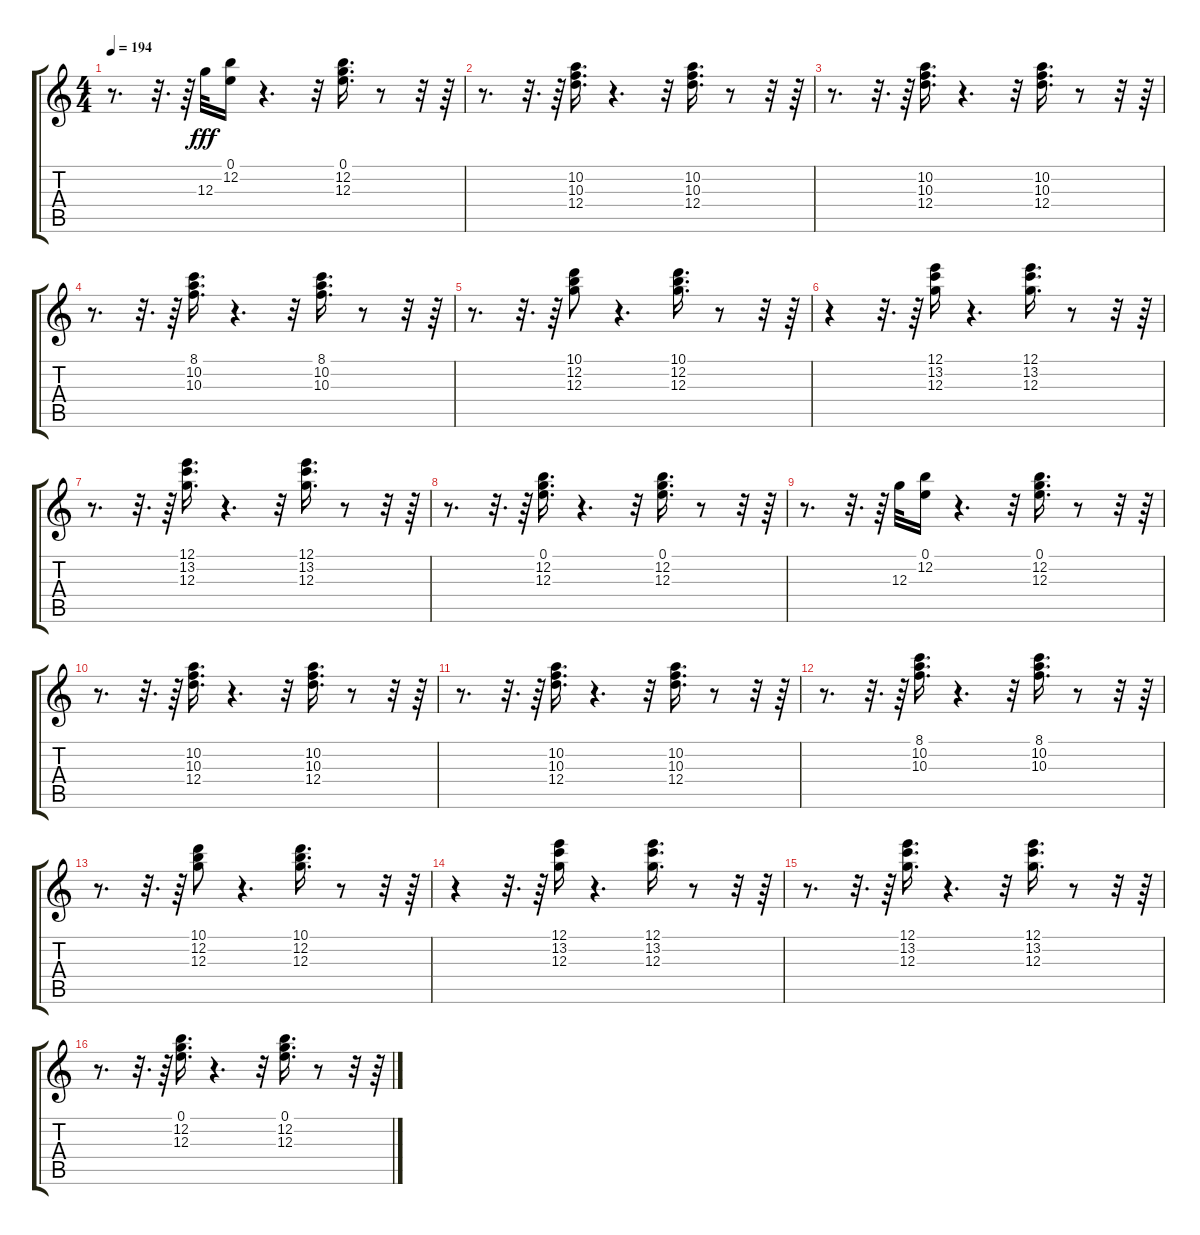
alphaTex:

\track "" {instrument electricguitarclean}
\staff {score tabs}
\tuning (E4 B3 G3 D3 A2 E2) {hide}
\ts (4 4)
\tempo 194
\clef g2
\ks c
r.8{d dy fff} r.32{d} r.64 12.3.32 (0.1 12.2).16 r.4{d} r.32 (0.1 12.2 12.3).16{d} r.8 r.32 r.64 |
r.8{d} r.32{d} r.64 (10.2 10.3 12.4).16{d} r.4{d} r.32 (10.2 10.3 12.4).16{d} r.8 r.32 r.64 |
r.8{d} r.32{d} r.64 (10.2 10.3 12.4).16{d} r.4{d} r.32 (10.2 10.3 12.4).16{d} r.8 r.32 r.64 |
r.8{d} r.32{d} r.64 (8.1 10.2 10.3).16{d} r.4{d} r.32 (8.1 10.2 10.3).16{d} r.8 r.32 r.64 |
r.8{d} r.32{d} r.64 (10.1 12.2 12.3).8 r.4{d} (10.1 12.2 12.3).16{d} r.8 r.32 r.64 |
r.4 r.32{d} r.64 (12.1 13.2 12.3).16 r.4{d} (12.1 13.2 12.3).16{d} r.8 r.32 r.64 |
r.8{d} r.32{d} r.64 (12.1 13.2 12.3).16{d} r.4{d} r.32 (12.1 13.2 12.3).16{d} r.8 r.32 r.64 |
r.8{d} r.32{d} r.64 (0.1 12.2 12.3).16{d} r.4{d} r.32 (0.1 12.2 12.3).16{d} r.8 r.32 r.64 |
r.8{d} r.32{d} r.64 12.3.32 (0.1 12.2).16 r.4{d} r.32 (0.1 12.2 12.3).16{d} r.8 r.32 r.64 |
r.8{d} r.32{d} r.64 (10.2 10.3 12.4).16{d} r.4{d} r.32 (10.2 10.3 12.4).16{d} r.8 r.32 r.64 |
r.8{d} r.32{d} r.64 (10.2 10.3 12.4).16{d} r.4{d} r.32 (10.2 10.3 12.4).16{d} r.8 r.32 r.64 |
r.8{d} r.32{d} r.64 (8.1 10.2 10.3).16{d} r.4{d} r.32 (8.1 10.2 10.3).16{d} r.8 r.32 r.64 |
r.8{d} r.32{d} r.64 (10.1 12.2 12.3).8 r.4{d} (10.1 12.2 12.3).16{d} r.8 r.32 r.64 |
r.4 r.32{d} r.64 (12.1 13.2 12.3).16 r.4{d} (12.1 13.2 12.3).16{d} r.8 r.32 r.64 |
r.8{d} r.32{d} r.64 (12.1 13.2 12.3).16{d} r.4{d} r.32 (12.1 13.2 12.3).16{d} r.8 r.32 r.64 |
r.8{d} r.32{d} r.64 (0.1 12.2 12.3).16{d} r.4{d} r.32 (0.1 12.2 12.3).16{d} r.8 r.32 r.64
